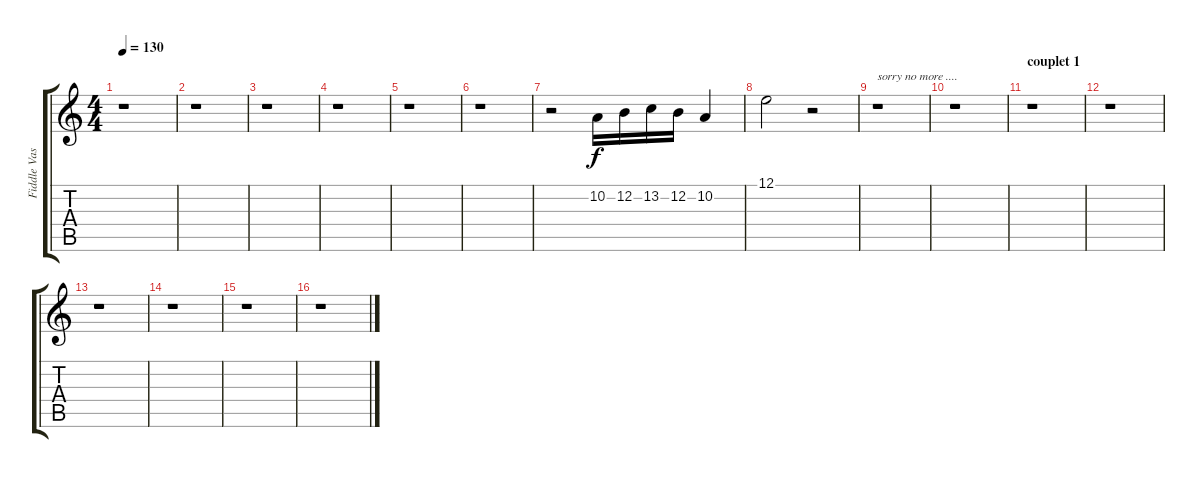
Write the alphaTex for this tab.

\track ("Fiddle Vasser Clements" "Fiddle Vas") {instrument fiddle}
\staff {score tabs}
\tuning (E4 B3 G3 D3 A2 E2) {hide}
\ts (4 4)
\tempo 130
\clef g2
\ks c
r.1{dy f instrument fiddle} |
r.1 |
r.1 |
r.1 |
r.1 |
r.1 |
r.2 10.2.16 12.2.16 13.2.16 12.2.16 10.2.4 |
12.1.2 r.2 |
r.1{txt "sorry no more ...."} |
r.1 |
\section ("" "couplet 1")
r.1 |
r.1 |
r.1 |
r.1 |
r.1 |
r.1
